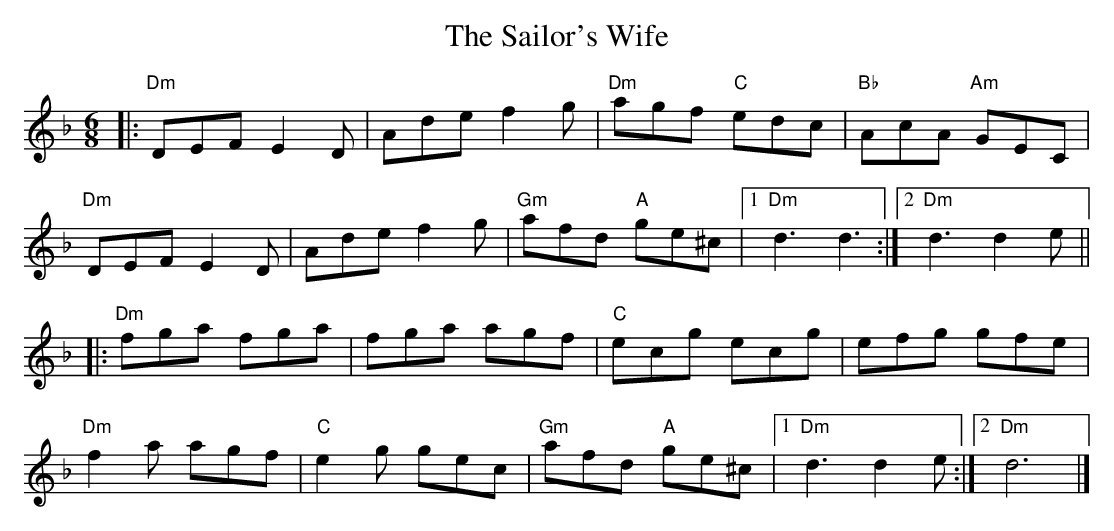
X:1
T:The Sailor's Wife
M:6/8
L:1/8
K:Dminor
|:"Dm"DEF E2D|Ade f2g|"Dm"agf "C"edc|"Bb"AcA "Am"GEC|
"Dm"DEF E2D|Ade f2g|"Gm"afd "A"ge^c|1 "Dm"d3 d3:|\
	[2 "Dm"d3 d2e||
|:"Dm"fga fga|fga agf|"C"ecg ecg|efg gfe|
"Dm"f2a agf|"C"e2g gec|"Gm"afd "A"ge^c|1 "Dm"d3 d2 e:|\
[2 "Dm"d6|]


$SmallLMargin
$SmallRMargin
